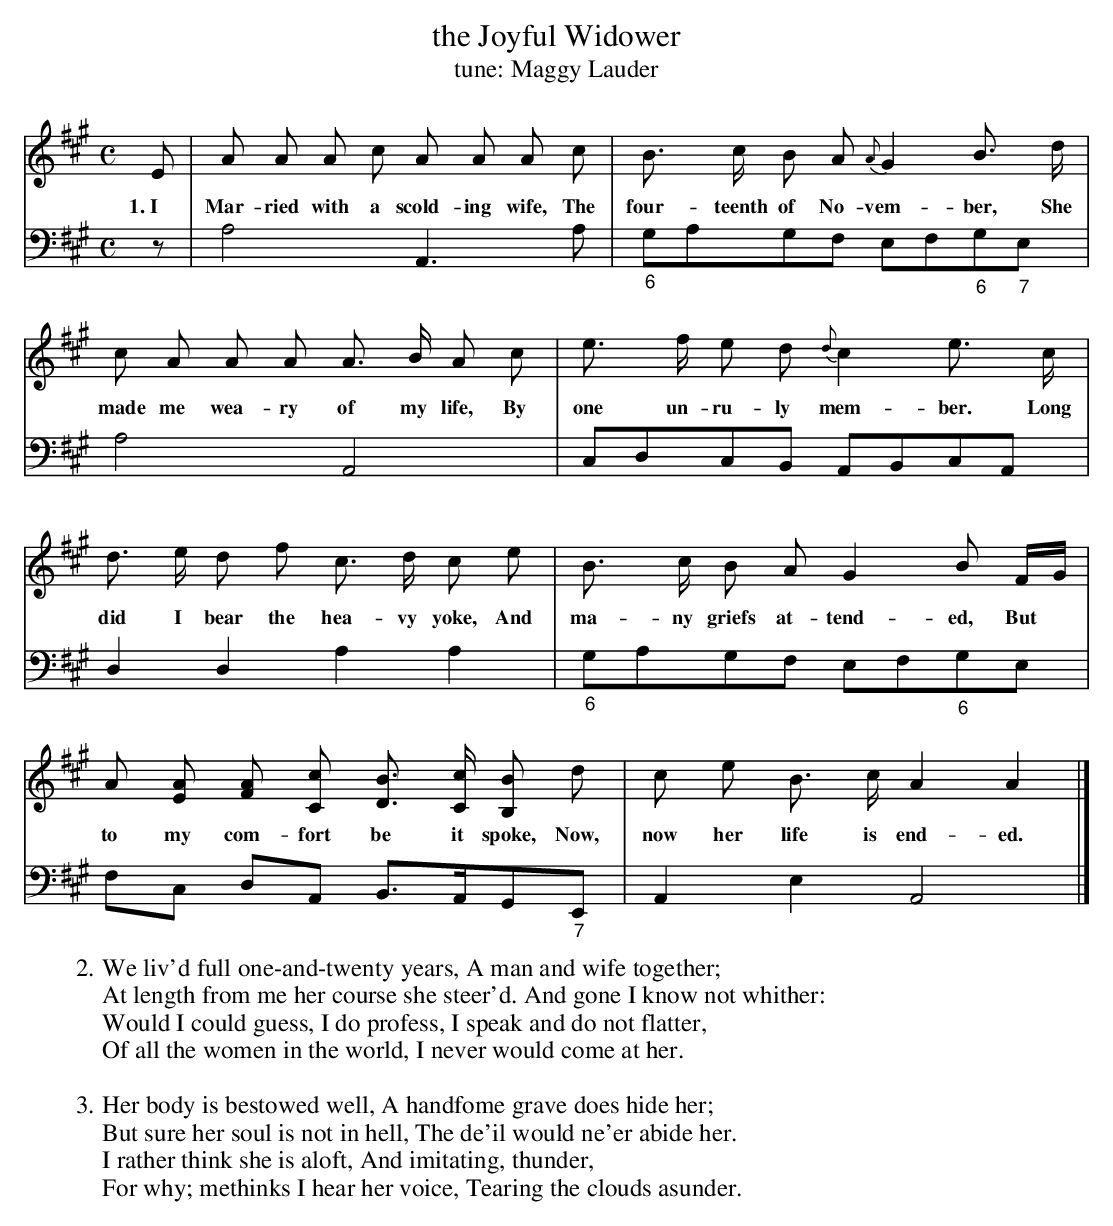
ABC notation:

X:1
T: the Joyful Widower
T: tune: Maggy Lauder
M: C
L: 1/8
K: A
V: 1 staves=2
E | A A A c A A A c | B> c B A {A}G2 B> d |
w:1.~I Mar-ried with a scold-ing wife, The four-teenth of No-vem-ber, She
c A A A A> B A c | e> f e d {d}c2 e> c |
w: made me wea-ry of my life, By one un-ru-ly mem-ber. Long
d> e d f c> d c e | B> c B A G2 B F/G/ |
w: did I bear the hea-vy yoke, And ma-ny griefs at-tend-ed, But*
A  [EA] [FA] [Cc] [DB]> [Cc] [B,B] d | c e B> c A2 A2 |]
w: to my com-fort be it spoke, Now, now her life is end-ed.
V: 2 clef=bass middle=d
z | a4 A3 a | "_6"gagf ef"_6"g"_7"e | a4 A4 | cdcB ABcA |
d2 d2 a2 a2 | "_6"gagf ef"_6"ge | fc dA B>AG"_7"E | A2 e2 A4 |]
W:2.We liv'd full one-and-twenty years, A man and wife together;
W:    At length from me her course she steer'd. And gone I know not whither:
W: Would I could guess, I do profess, I speak and do not flatter,
W:    Of all the women in the world, I never would come at her.
W:
W:3.Her body is bestowed well, A handfome grave does hide her;
W:    But sure her soul is not in hell, The de'il would ne'er abide her.
W: I rather think she is aloft, And imitating, thunder,
W:    For why; methinks I hear her voice, Tearing the clouds asunder.
